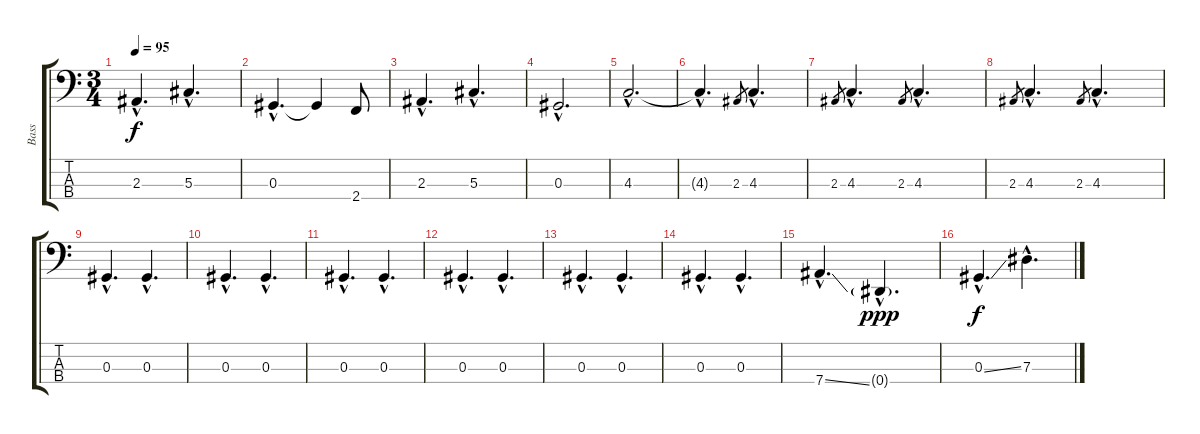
\track ("Bass" "Bass") {instrument electricbasspick}
\staff {score tabs}
\tuning (Gb2 Db2 Ab1 Eb1) {hide}
\ts (3 4)
\tempo 95
\clef f4
\ks c
2.3{hac}.4{d dy f} 5.3{hac}.4{d} |
0.3{hac}.4{d} 0.3{t}.4 2.4.8 |
2.3{hac}.4{d} 5.3{hac}.4{d} |
0.3{hac}.2{d} |
4.3{hac}.2{d} |
4.3{hac t}.4{d} 2.3.8{gr} 4.3{hac}.4{d} |
2.3.8{gr} 4.3{hac}.4{d} 2.3.8{gr} 4.3{hac}.4{d} |
2.3.8{gr} 4.3{hac}.4{d} 2.3.8{gr} 4.3{hac}.4{d} |
0.3{hac}.4{d} 0.3{hac}.4{d} |
0.3{hac}.4{d} 0.3{hac}.4{d} |
0.3{hac}.4{d} 0.3{hac}.4{d} |
0.3{hac}.4{d} 0.3{hac}.4{d} |
0.3{hac}.4{d} 0.3{hac}.4{d} |
0.3{hac}.4{d} 0.3{hac}.4{d} |
7.4{ss hac}.4{d} 0.4{g hac}.4{d dy ppp} |
0.3{ss hac}.4{d dy f} 7.3{hac}.4{d}
